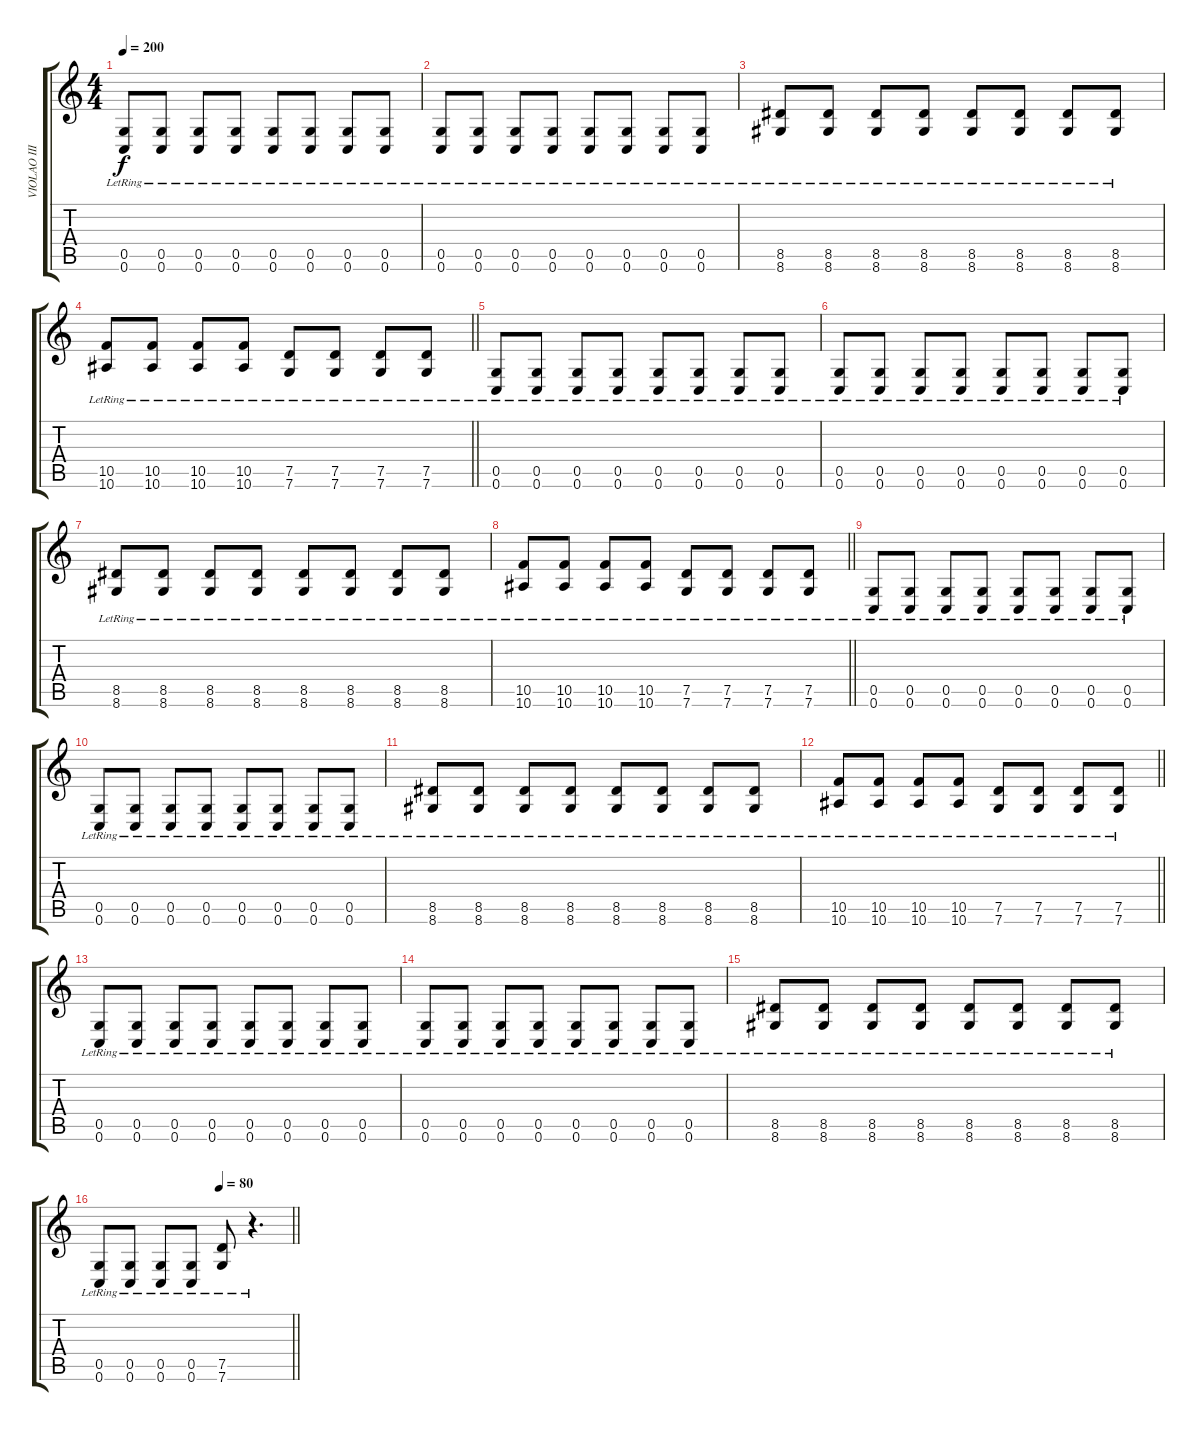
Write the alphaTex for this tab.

\track ("VIOLAO III" "VIOLAO III") {instrument acousticguitarsteel}
\staff {score tabs}
\tuning (D4 A3 F3 C3 G2 C2) {hide}
\ts (4 4)
\section ("" "")
\tempo 200
\clef g2
\ks c
(0.5{lr} 0.6{lr}).8{dy f} (0.5{lr} 0.6{lr}).8 (0.5{lr} 0.6{lr}).8 (0.5{lr} 0.6{lr}).8 (0.5{lr} 0.6{lr}).8 (0.5{lr} 0.6{lr}).8 (0.5{lr} 0.6{lr}).8 (0.5{lr} 0.6{lr}).8 |
(0.5{lr} 0.6{lr}).8 (0.5{lr} 0.6{lr}).8 (0.5{lr} 0.6{lr}).8 (0.5{lr} 0.6{lr}).8 (0.5{lr} 0.6{lr}).8 (0.5{lr} 0.6{lr}).8 (0.5{lr} 0.6{lr}).8 (0.5{lr} 0.6{lr}).8 |
(8.5{lr} 8.6{lr}).8 (8.5{lr} 8.6{lr}).8 (8.5{lr} 8.6{lr}).8 (8.5{lr} 8.6{lr}).8 (8.5{lr} 8.6{lr}).8 (8.5{lr} 8.6{lr}).8 (8.5{lr} 8.6{lr}).8 (8.5{lr} 8.6{lr}).8 |
\barLineRight lightlight
(10.5{lr} 10.6{lr}).8 (10.5{lr} 10.6{lr}).8 (10.5{lr} 10.6{lr}).8 (10.5{lr} 10.6{lr}).8 (7.5{lr} 7.6{lr}).8 (7.5{lr} 7.6{lr}).8 (7.5{lr} 7.6{lr}).8 (7.5{lr} 7.6{lr}).8 |
(0.5{lr} 0.6{lr}).8 (0.5{lr} 0.6{lr}).8 (0.5{lr} 0.6{lr}).8 (0.5{lr} 0.6{lr}).8 (0.5{lr} 0.6{lr}).8 (0.5{lr} 0.6{lr}).8 (0.5{lr} 0.6{lr}).8 (0.5{lr} 0.6{lr}).8 |
(0.5{lr} 0.6{lr}).8 (0.5{lr} 0.6{lr}).8 (0.5{lr} 0.6{lr}).8 (0.5{lr} 0.6{lr}).8 (0.5{lr} 0.6{lr}).8 (0.5{lr} 0.6{lr}).8 (0.5{lr} 0.6{lr}).8 (0.5{lr} 0.6{lr}).8 |
(8.5{lr} 8.6{lr}).8 (8.5{lr} 8.6{lr}).8 (8.5{lr} 8.6{lr}).8 (8.5{lr} 8.6{lr}).8 (8.5{lr} 8.6{lr}).8 (8.5{lr} 8.6{lr}).8 (8.5{lr} 8.6{lr}).8 (8.5{lr} 8.6{lr}).8 |
\barLineRight lightlight
(10.5{lr} 10.6{lr}).8 (10.5{lr} 10.6{lr}).8 (10.5{lr} 10.6{lr}).8 (10.5{lr} 10.6{lr}).8 (7.5{lr} 7.6{lr}).8 (7.5{lr} 7.6{lr}).8 (7.5{lr} 7.6{lr}).8 (7.5{lr} 7.6{lr}).8 |
\section ("" "")
(0.5{lr} 0.6{lr}).8 (0.5{lr} 0.6{lr}).8 (0.5{lr} 0.6{lr}).8 (0.5{lr} 0.6{lr}).8 (0.5{lr} 0.6{lr}).8 (0.5{lr} 0.6{lr}).8 (0.5{lr} 0.6{lr}).8 (0.5{lr} 0.6{lr}).8 |
(0.5{lr} 0.6{lr}).8 (0.5{lr} 0.6{lr}).8 (0.5{lr} 0.6{lr}).8 (0.5{lr} 0.6{lr}).8 (0.5{lr} 0.6{lr}).8 (0.5{lr} 0.6{lr}).8 (0.5{lr} 0.6{lr}).8 (0.5{lr} 0.6{lr}).8 |
(8.5{lr} 8.6{lr}).8 (8.5{lr} 8.6{lr}).8 (8.5{lr} 8.6{lr}).8 (8.5{lr} 8.6{lr}).8 (8.5{lr} 8.6{lr}).8 (8.5{lr} 8.6{lr}).8 (8.5{lr} 8.6{lr}).8 (8.5{lr} 8.6{lr}).8 |
\barLineRight lightlight
(10.5{lr} 10.6{lr}).8 (10.5{lr} 10.6{lr}).8 (10.5{lr} 10.6{lr}).8 (10.5{lr} 10.6{lr}).8 (7.5{lr} 7.6{lr}).8 (7.5{lr} 7.6{lr}).8 (7.5{lr} 7.6{lr}).8 (7.5{lr} 7.6{lr}).8 |
(0.5{lr} 0.6{lr}).8 (0.5{lr} 0.6{lr}).8 (0.5{lr} 0.6{lr}).8 (0.5{lr} 0.6{lr}).8 (0.5{lr} 0.6{lr}).8 (0.5{lr} 0.6{lr}).8 (0.5{lr} 0.6{lr}).8 (0.5{lr} 0.6{lr}).8 |
(0.5{lr} 0.6{lr}).8 (0.5{lr} 0.6{lr}).8 (0.5{lr} 0.6{lr}).8 (0.5{lr} 0.6{lr}).8 (0.5{lr} 0.6{lr}).8 (0.5{lr} 0.6{lr}).8 (0.5{lr} 0.6{lr}).8 (0.5{lr} 0.6{lr}).8 |
(8.5{lr} 8.6{lr}).8 (8.5{lr} 8.6{lr}).8 (8.5{lr} 8.6{lr}).8 (8.5{lr} 8.6{lr}).8 (8.5{lr} 8.6{lr}).8 (8.5{lr} 8.6{lr}).8 (8.5{lr} 8.6{lr}).8 (8.5{lr} 8.6{lr}).8 |
\tempo (80 0.625)
\barLineRight lightlight
(0.5{lr} 0.6{lr}).8 (0.5{lr} 0.6{lr}).8 (0.5{lr} 0.6{lr}).8 (0.5{lr} 0.6{lr}).8 (7.5{lr} 7.6{lr}).8 r.4{d}
